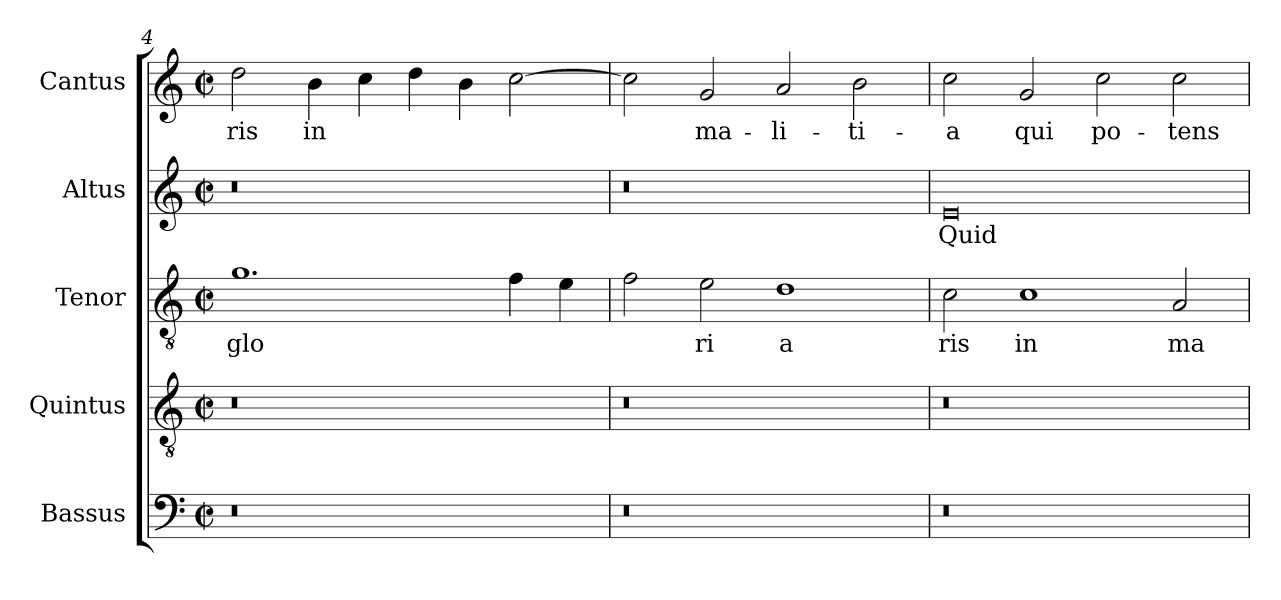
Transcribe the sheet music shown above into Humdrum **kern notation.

**kern	**kern	**kern	**text	**kern	**text	**kern	**text
*part5	*part4	*part3	*part3	*part2	*part2	*part1	*part1
*staff5	*staff4	*staff3	*staff3	*staff2	*staff2	*staff1	*staff1
*I"Bassus	*I"Quintus	*I"Tenor	*	*I"Altus	*	*I"Cantus	*
*clefF4	*clefGv2	*clefGv2	*	*clefG2	*	*clefG2	*
*M2/2	*M2/2	*M2/2	*	*M2/2	*	*M2/2	*
*met(c|)	*met(c|)	*met(c|)	*	*met(c|)	*	*met(c|)	*
=4	=4	=4	=4	=4	=4	=4	=4
!	!	!	!LO:LY:b:cj	!	!	!	!LO:LY:b:cj
0r	0r	1.g	glo	0r	.	2dd\	-ris
!	!	!	!	!	!	!	!LO:LY:b:cj
.	.	.	.	.	.	4b\	in
.	.	.	.	.	.	4cc\	.
.	.	.	.	.	.	4dd\	.
.	.	.	.	.	.	4b\	.
.	.	4f\	.	.	.	[>2cc\	.
.	.	4e\	.	.	.	.	.
=5	=5	=5	=5	=5	=5	=5	=5
0r	0r	2f\	.	0r	.	2cc\]	.
!	!	!	!LO:LY:b:cj	!	!	!	!LO:LY:b:cj
.	.	2e\	ri	.	.	2g/	ma-
!	!	!	!LO:LY:b:cj	!	!	!	!LO:LY:b:cj
.	.	1d	a	.	.	2a/	-li-
!	!	!	!	!	!	!	!LO:LY:b:cj
.	.	.	.	.	.	2b\	-ti-
=6	=6	=6	=6	=6	=6	=6	=6
!	!	!	!LO:LY:b:cj	!	!LO:LY:b:cj	!	!LO:LY:b:cj
0r	0r	2c\	ris	0e	Quid	2cc\	-a
!	!	!	!LO:LY:b:cj	!	!	!	!LO:LY:b:cj
.	.	1c	in	.	.	2g/	qui
!	!	!	!	!	!	!	!LO:LY:b:cj
.	.	.	.	.	.	2cc\	po-
!	!	!	!LO:LY:b:cj	!	!	!	!LO:LY:b:cj
.	.	2A/	ma	.	.	2cc\	-tens
=	=	=	=	=	=	=	=
*-	*-	*-	*-	*-	*-	*-	*-
